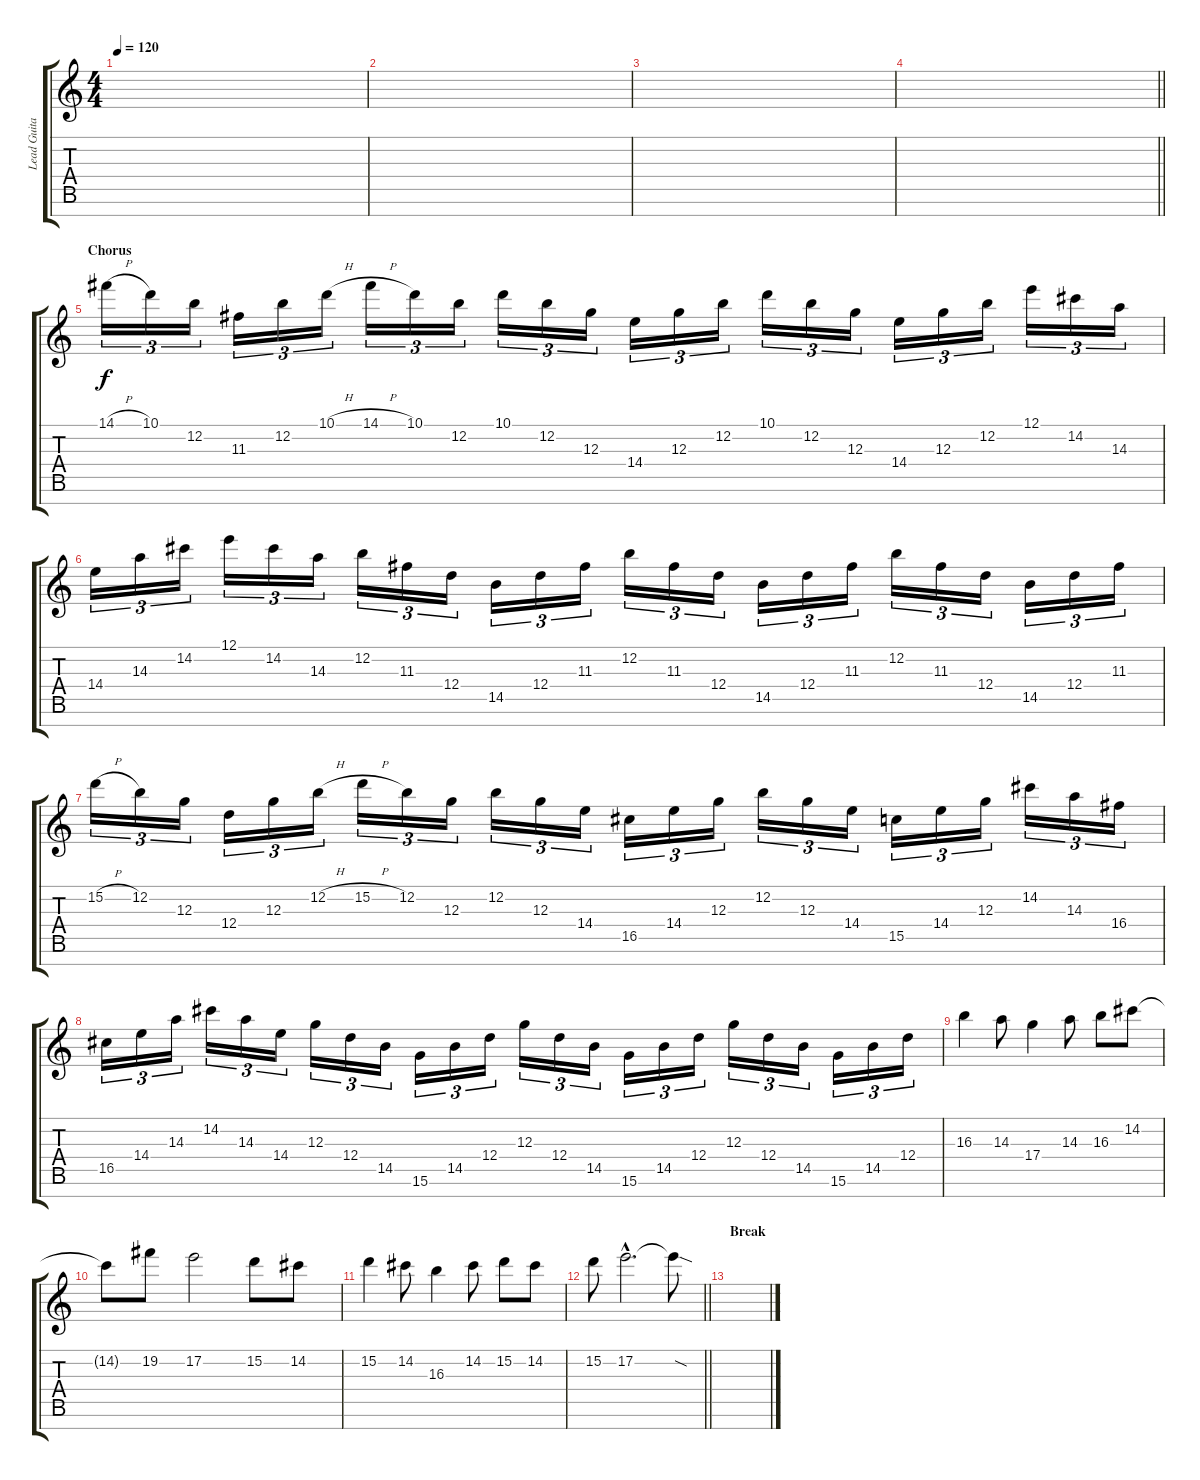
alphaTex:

\track ("Lead Guitar I" "Lead Guita") {instrument distortionguitar}
\staff {score tabs}
\tuning (E4 B3 G3 D3 A2 E2 B1) {hide}
\ts (4 4)
\tempo 120
\clef g2
\ks c
|
|
|
\barLineRight lightlight
|
\section ("" "Chorus")
14.1{h}.16{tu (3 2)} 10.1.16{tu (3 2)} 12.2.16{tu (3 2)} 11.3.16{tu (3 2)} 12.2.16{tu (3 2)} 10.1{h}.16{tu (3 2)} 14.1{h}.16{tu (3 2)} 10.1.16{tu (3 2)} 12.2.16{tu (3 2)} 10.1.16{tu (3 2)} 12.2.16{tu (3 2)} 12.3.16{tu (3 2)} 14.4.16{tu (3 2)} 12.3.16{tu (3 2)} 12.2.16{tu (3 2)} 10.1.16{tu (3 2)} 12.2.16{tu (3 2)} 12.3.16{tu (3 2)} 14.4.16{tu (3 2)} 12.3.16{tu (3 2)} 12.2.16{tu (3 2)} 12.1.16{tu (3 2)} 14.2.16{tu (3 2)} 14.3.16{tu (3 2)} |
14.4.16{tu (3 2)} 14.3.16{tu (3 2)} 14.2.16{tu (3 2)} 12.1.16{tu (3 2)} 14.2.16{tu (3 2)} 14.3.16{tu (3 2)} 12.2.16{tu (3 2)} 11.3.16{tu (3 2)} 12.4.16{tu (3 2)} 14.5.16{tu (3 2)} 12.4.16{tu (3 2)} 11.3.16{tu (3 2)} 12.2.16{tu (3 2)} 11.3.16{tu (3 2)} 12.4.16{tu (3 2)} 14.5.16{tu (3 2)} 12.4.16{tu (3 2)} 11.3.16{tu (3 2)} 12.2.16{tu (3 2)} 11.3.16{tu (3 2)} 12.4.16{tu (3 2)} 14.5.16{tu (3 2)} 12.4.16{tu (3 2)} 11.3.16{tu (3 2)} |
15.2{h}.16{tu (3 2)} 12.2.16{tu (3 2)} 12.3.16{tu (3 2)} 12.4.16{tu (3 2)} 12.3.16{tu (3 2)} 12.2{h}.16{tu (3 2)} 15.2{h}.16{tu (3 2)} 12.2.16{tu (3 2)} 12.3.16{tu (3 2)} 12.2.16{tu (3 2)} 12.3.16{tu (3 2)} 14.4.16{tu (3 2)} 16.5.16{tu (3 2)} 14.4.16{tu (3 2)} 12.3.16{tu (3 2)} 12.2.16{tu (3 2)} 12.3.16{tu (3 2)} 14.4.16{tu (3 2)} 15.5.16{tu (3 2)} 14.4.16{tu (3 2)} 12.3.16{tu (3 2)} 14.2.16{tu (3 2)} 14.3.16{tu (3 2)} 16.4.16{tu (3 2)} |
16.5.16{tu (3 2)} 14.4.16{tu (3 2)} 14.3.16{tu (3 2)} 14.2.16{tu (3 2)} 14.3.16{tu (3 2)} 14.4.16{tu (3 2)} 12.3.16{tu (3 2)} 12.4.16{tu (3 2)} 14.5.16{tu (3 2)} 15.6.16{tu (3 2)} 14.5.16{tu (3 2)} 12.4.16{tu (3 2)} 12.3.16{tu (3 2)} 12.4.16{tu (3 2)} 14.5.16{tu (3 2)} 15.6.16{tu (3 2)} 14.5.16{tu (3 2)} 12.4.16{tu (3 2)} 12.3.16{tu (3 2)} 12.4.16{tu (3 2)} 14.5.16{tu (3 2)} 15.6.16{tu (3 2)} 14.5.16{tu (3 2)} 12.4.16{tu (3 2)} |
16.3.4 14.3.8 17.4.4 14.3.8 16.3.8 14.2.8 |
14.2{t}.8 19.2.8 17.2.2 15.2.8 14.2.8 |
15.2.4 14.2.8 16.3.4 14.2.8 15.2.8 14.2.8 |
\barLineRight lightlight
15.2.8 17.2{hac}.2{d} 17.2{sod t}.8 |
\section ("" "Break")
